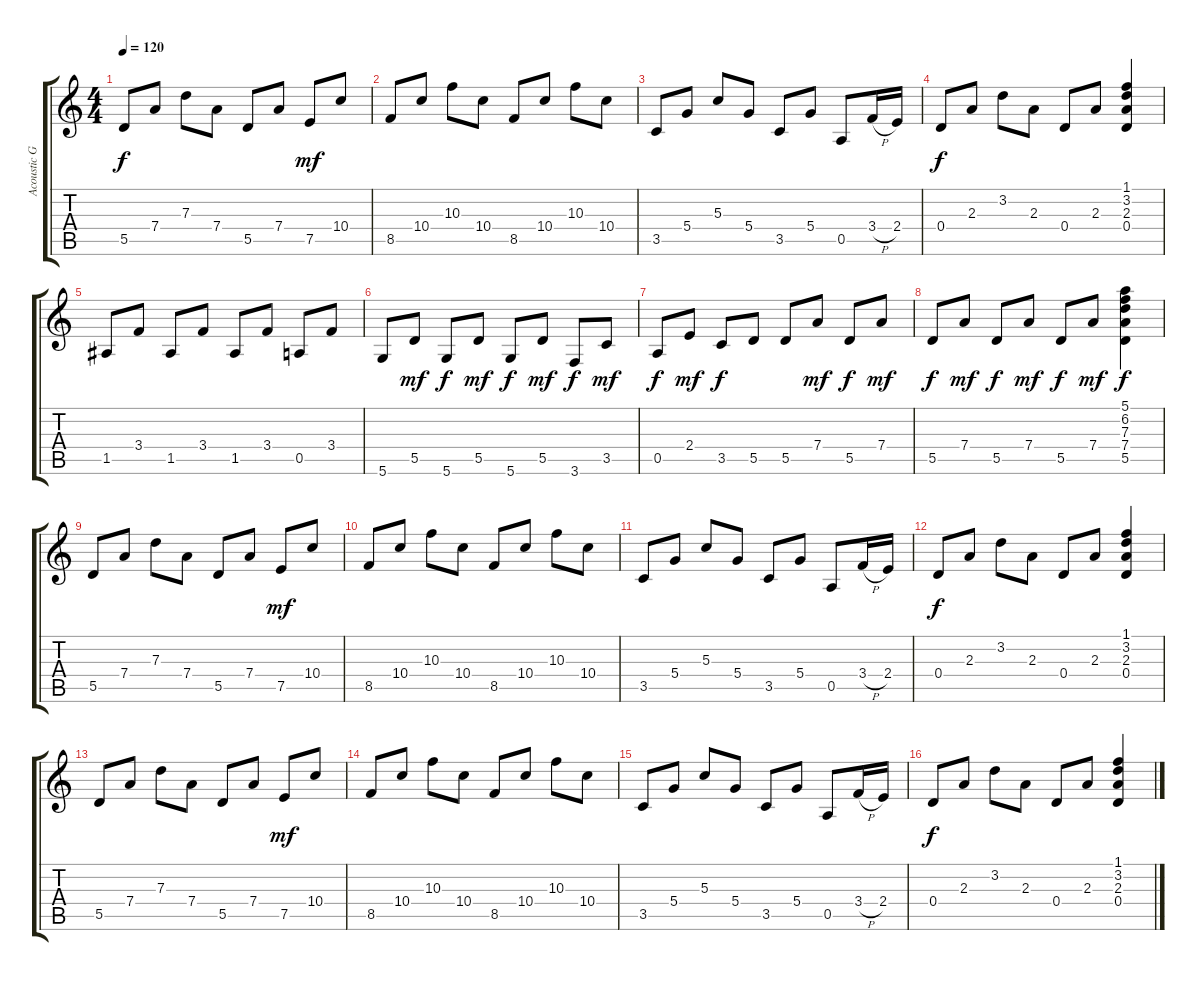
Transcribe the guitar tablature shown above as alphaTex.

\track ("Acoustic Guitar" "Acoustic G") {instrument acousticguitarsteel}
\staff {score tabs}
\tuning (E4 B3 G3 D3 A2 D2) {hide}
\ts (4 4)
\tempo 120
\clef g2
\ks c
5.5.8{dy f} 7.4.8 7.3.8 7.4.8 5.5.8 7.4.8 7.5.8{dy mf} 10.4.8 |
8.5.8 10.4.8 10.3.8 10.4.8 8.5.8 10.4.8 10.3.8 10.4.8 |
3.5.8 5.4.8 5.3.8 5.4.8 3.5.8 5.4.8 0.5.8 3.4{h}.16 2.4.16 |
0.4.8{dy f} 2.3.8 3.2.8 2.3.8 0.4.8 2.3.8 (1.1 3.2 2.3 0.4).4 |
1.5.8 3.4.8 1.5.8 3.4.8 1.5.8 3.4.8 0.5.8 3.4.8 |
5.6.8 5.5.8{dy mf} 5.6.8{dy f} 5.5.8{dy mf} 5.6.8{dy f} 5.5.8{dy mf} 3.6.8{dy f} 3.5.8{dy mf} |
0.5.8{dy f} 2.4.8{dy mf} 3.5.8{dy f} 5.5.8 5.5.8 7.4.8{dy mf} 5.5.8{dy f} 7.4.8{dy mf} |
5.5.8{dy f} 7.4.8{dy mf} 5.5.8{dy f} 7.4.8{dy mf} 5.5.8{dy f} 7.4.8{dy mf} (5.1 6.2 7.3 7.4 5.5).4{dy f} |
5.5.8 7.4.8 7.3.8 7.4.8 5.5.8 7.4.8 7.5.8{dy mf} 10.4.8 |
8.5.8 10.4.8 10.3.8 10.4.8 8.5.8 10.4.8 10.3.8 10.4.8 |
3.5.8 5.4.8 5.3.8 5.4.8 3.5.8 5.4.8 0.5.8 3.4{h}.16 2.4.16 |
0.4.8{dy f} 2.3.8 3.2.8 2.3.8 0.4.8 2.3.8 (1.1 3.2 2.3 0.4).4 |
5.5.8 7.4.8 7.3.8 7.4.8 5.5.8 7.4.8 7.5.8{dy mf} 10.4.8 |
8.5.8 10.4.8 10.3.8 10.4.8 8.5.8 10.4.8 10.3.8 10.4.8 |
3.5.8 5.4.8 5.3.8 5.4.8 3.5.8 5.4.8 0.5.8 3.4{h}.16 2.4.16 |
0.4.8{dy f} 2.3.8 3.2.8 2.3.8 0.4.8 2.3.8 (1.1 3.2 2.3 0.4).4
